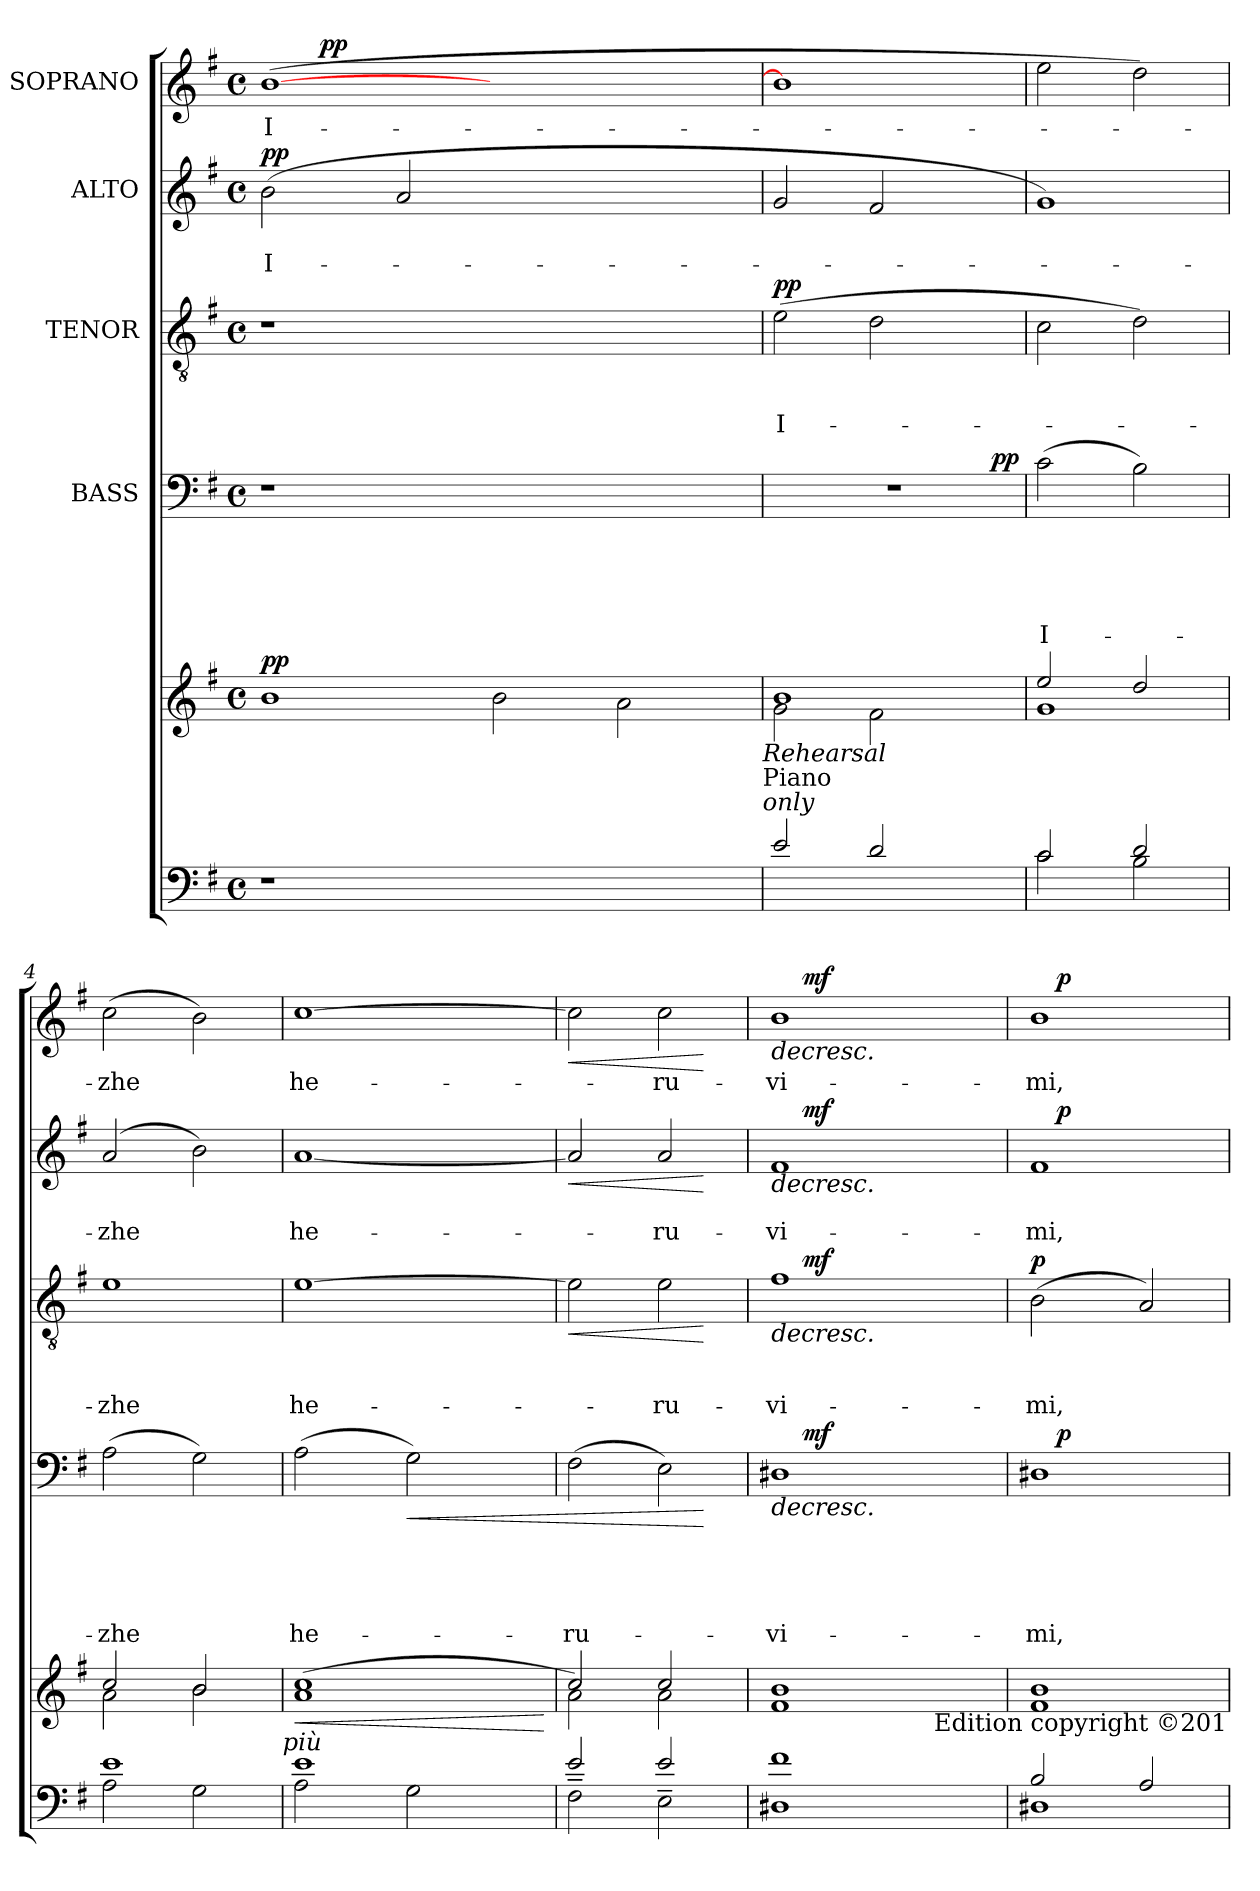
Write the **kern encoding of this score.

**kern	**kern	**dynam	**kern	**text	**text	**text	**text	**text	**dynam	**kern	**text	**text	**text	**dynam	**kern	**text	**text	**dynam	**kern	**text	**dynam
*part5	*part5	*part5	*part4	*part4	*part4	*part4	*part4	*part4	*part4	*part3	*part3	*part3	*part3	*part3	*part2	*part2	*part2	*part2	*part1	*part1	*part1
*staff6	*staff5	*staff5/6	*staff4	*staff4	*staff4	*staff4	*staff4	*staff4	*staff4	*staff3	*staff3	*staff3	*staff3	*staff3	*staff2	*staff2	*staff2	*staff2	*staff1	*staff1	*staff1
*	*	*	*I"BASS	*	*	*	*	*	*	*I"TENOR	*	*	*	*	*I"ALTO	*	*	*	*I"SOPRANO	*	*
!!LO:PB:g=z
*clefF4	*clefG2	*	*clefF4	*	*	*	*	*	*	*clefGv2	*	*	*	*	*clefG2	*	*	*	*clefG2	*	*
*k[f#]	*k[f#]	*	*k[f#]	*	*	*	*	*	*	*k[f#]	*	*	*	*	*k[f#]	*	*	*	*k[f#]	*	*
*G:	*G:	*	*G:	*	*	*	*	*	*	*G:	*	*	*	*	*G:	*	*	*	*G:	*	*
*M4/4	*M4/4	*	*M4/4	*	*	*	*	*	*	*M4/4	*	*	*	*	*M4/4	*	*	*	*M4/4	*	*
*met(c)	*met(c)	*	*met(c)	*	*	*	*	*	*	*met(c)	*	*	*	*	*met(c)	*	*	*	*met(c)	*	*
=1	=1	=1	=1	=1	=1	=1	=1	=1	=1	=1	=1	=1	=1	=1	=1	=1	=1	=1	=1	=1	=1
!	!	!LO:DY:a	!	!	!	!	!	!	!	!	!	!	!	!	!	!	!LO:LY:b:rj	!LO:DY:a	!	!LO:LY:b:rj	!
*	*	*	*	*	*	*	*	*	*	*	*	*	*	*	*	*	*	*	*^	*	*
1r	1b	pp	1r	.	.	.	.	.	.	1r	.	.	.	.	(>2b\	.	I-	pp	(>[>1b	8ryy	I-	.
.	.	.	.	.	.	.	.	.	.	.	.	.	.	.	.	.	.	.	.	32ryy	.	.
!	!	!	!	!	!	!	!	!	!	!	!	!	!	!	!	!	!	!	!	!	!	!LO:DY:a
.	.	.	.	.	.	.	.	.	.	.	.	.	.	.	.	.	.	.	.	1ryy	.	pp
.	.	.	.	.	.	.	.	.	.	.	.	.	.	.	2a/	.	.	.	.	.	.	.
1ryy	2b\	.	1ryy	.	.	.	.	.	.	1ryy	.	.	.	.	1ryy	.	.	.	1ryy	.	.	.
.	.	.	.	.	.	.	.	.	.	.	.	.	.	.	.	.	.	.	.	2ryy	.	.
.	2a\	.	.	.	.	.	.	.	.	.	.	.	.	.	.	.	.	.	.	.	.	.
.	.	.	.	.	.	.	.	.	.	.	.	.	.	.	.	.	.	.	.	4ryy	.	.
.	.	.	.	.	.	.	.	.	.	.	.	.	.	.	.	.	.	.	.	16.ryy	.	.
!	!LO:TX:b:i:t=Rehearsal	!	!	!	!	!	!	!	!	!	!	!	!	!	!	!	!	!	!	!	!	!
!	!LO:TX:b:t=Piano	!	!	!	!	!	!	!	!	!	!	!	!	!	!	!	!	!	!	!	!	!
!	!LO:TX:b:i:t=only	!	!	!	!	!	!	!	!	!	!	!	!	!	!	!	!	!	!	!	!	!
=2	=2	=2	=2	=2	=2	=2	=2	=2	=2	=2	=2	=2	=2	=2	=2	=2	=2	=2	=2	=2	=2	=2
*	*^	*	*	*	*	*	*	*	*	*	*	*	*	*	*	*	*	*	*	*	*	*
!	!	!	!	!	!	!	!	!	!	!	!	!	!	!LO:LY:b:rj	!LO:DY:a	!	!	!	!	!	!	!	!
*	*	*	*	*^	*	*	*	*	*	*	*	*	*	*	*	*	*	*	*	*v	*v	*	*
2e/	1b	2g\	.	1r	2ryy	.	.	.	.	.	.	(>2e\	.	.	I-	pp	2g/	.	.	.	1b]	.	.
2d/	.	2f#\	.	.	4ryy	.	.	.	.	.	.	2d\	.	.	.	.	2f#/	.	.	.	.	.	.
.	.	.	.	.	8ryy	.	.	.	.	.	.	.	.	.	.	.	.	.	.	.	.	.	.
.	.	.	.	.	32ryy	.	.	.	.	.	.	.	.	.	.	.	.	.	.	.	.	.	.
!	!	!	!	!	!	!	!	!	!	!	!LO:DY:a	!	!	!	!	!	!	!	!	!	!	!	!
.	.	.	.	.	16.ryy	.	.	.	.	.	pp	.	.	.	.	.	.	.	.	.	.	.	.
=3	=3	=3	=3	=3	=3	=3	=3	=3	=3	=3	=3	=3	=3	=3	=3	=3	=3	=3	=3	=3	=3	=3	=3
*^	*	*	*	*	*	*	*	*	*	*	*	*	*	*	*	*	*	*	*	*	*	*	*
!	!	!	!	!	!	!	!	!	!	!	!LO:LY:b:rj	!	!	!	!	!	!	!	!	!	!	!	!	!
*	*	*	*	*	*v	*v	*	*	*	*	*	*	*	*	*	*	*	*	*	*	*	*	*	*
2c\	2c/	1g	2ee/	.	(>2c\	.	.	.	.	I-	.	2c\	.	.	.	.	1g)	.	.	.	2ee\	.	.
2B\	2d/	.	2dd/	.	2B\)	.	.	.	.	.	.	2d\)	.	.	.	.	.	.	.	.	2dd\)	.	.
=4	=4	=4	=4	=4	=4	=4	=4	=4	=4	=4	=4	=4	=4	=4	=4	=4	=4	=4	=4	=4	=4	=4	=4
*	*	*	*^	*	*	*	*	*	*	*	*	*	*	*	*	*	*	*	*	*	*	*	*
!	!	!	!	!	!	!	!	!	!	!	!LO:LY:b	!	!	!	!	!LO:LY:b	!	!	!	!LO:LY:b	!	!	!LO:LY:b	!
1e	2A\	2a\	2cc/	2ryy	.	(>2A\	.	.	.	.	-zhe	.	1e	.	.	-zhe	.	(2a/	.	-zhe	.	(>2cc\	-zhe	.
.	2G\	2b\	2ryy	2b/	.	2G\)	.	.	.	.	.	.	.	.	.	.	.	2b\)	.	.	.	2b\)	.	.
!	!	!	!	!LO:TX:b:i:t=più	!	!	!	!	!	!	!	!	!	!	!	!	!	!	!	!	!	!	!	!
=5	=5	=5	=5	=5	=5	=5	=5	=5	=5	=5	=5	=5	=5	=5	=5	=5	=5	=5	=5	=5	=5	=5	=5	=5
!	!	!	!	!	!LO:HP:b	!	!	!	!	!	!LO:LY:b	!	!	!	!	!LO:LY:b	!	!	!	!LO:LY:b	!	!	!LO:LY:b	!
*	*	*	*v	*v	*	*	*	*	*	*	*	*	*	*	*	*	*	*	*	*	*	*	*	*
1e	2A\	16.ryy	(<1a 1cc	<	(>2A\	.	.	.	.	he-	.	[>1e	.	.	he-	.	[<1a	.	he-	.	[>1cc	he-	.
.	.	2ryy	.	.	.	.	.	.	.	.	.	.	.	.	.	.	.	.	.	.	.	.	.
!	!	!	!	!	!	!	!	!	!	!	!LO:HP:b	!	!	!	!	!	!	!	!	!	!	!	!
.	2G\	.	.	.	2G\)	.	.	.	.	.	<	.	.	.	.	.	.	.	.	.	.	.	.
.	.	4ryy	.	.	.	.	.	.	.	.	.	.	.	.	.	.	.	.	.	.	.	.	.
.	.	16.ryy	.	.	.	.	.	.	.	.	.	.	.	.	.	.	.	.	.	.	.	.	.
.	.	16ryy	.	.	.	.	.	.	.	.	.	.	.	.	.	.	.	.	.	.	.	.	.
*v	*v	*	*	*	*	*	*	*	*	*	*	*	*	*	*	*	*	*	*	*	*	*	*
*	*v	*v	*	*	*	*	*	*	*	*	*	*	*	*	*	*	*	*	*	*	*	*
.	.	[	.	.	.	.	.	.	.	.	.	.	.	.	.	.	.	.	.	.	.
=6	=6	=6	=6	=6	=6	=6	=6	=6	=6	=6	=6	=6	=6	=6	=6	=6	=6	=6	=6	=6	=6
*^	*^	*	*	*	*	*	*	*	*	*	*	*	*	*	*	*	*	*	*	*	*
!	!	!	!	!	!	!	!	!	!	!LO:LY:b	!	!	!	!	!	!LO:HP:b	!	!	!	!LO:HP:b	!	!	!LO:HP:b
2F#~<\	2e/	2a\)	2cc/	.	(>2F#\	.	.	.	.	-ru-	.	2e\]	.	.	.	<	2a/]	.	.	<	2cc\]	.	<
!	!	!	!	!	!	!	!	!	!	!	!	!	!	!	!LO:LY:b	!	!	!	!LO:LY:b	!	!	!LO:LY:b	!
2E~<\	2e/	2a\	2cc/	.	2E\)	.	.	.	.	.	.	2e\	.	.	-ru-	.	2a/	.	-ru-	.	2cc\	-ru-	.
*v	*v	*	*	*	*	*	*	*	*	*	*	*	*	*	*	*	*	*	*	*	*	*	*
*	*v	*v	*	*	*	*	*	*	*	*	*	*	*	*	*	*	*	*	*	*	*	*
.	.	.	.	.	.	.	.	.	[	.	.	.	.	[	.	.	.	[	.	.	[
=7	=7	=7	=7	=7	=7	=7	=7	=7	=7	=7	=7	=7	=7	=7	=7	=7	=7	=7	=7	=7	=7
!	!	!	!	!	!	!	!	!LO:LY:b	!LO:HP:b	!	!	!	!LO:LY:b	!LO:HP:b	!	!	!LO:LY:b	!LO:HP:b	!	!LO:LY:b	!LO:HP:b
*	*	*	*^	*	*	*	*	*	*	*^	*	*	*	*	*^	*	*	*	*^	*	*
1D#X 1f#	1f# 1b	.	1D#X	16.ryy	.	.	.	.	-vi-	>	1f#	16.ryy	.	.	-vi-	>	1f#	16.ryy	.	-vi-	>	1b	16.ryy	-vi-	>
!	!	!	!	!	!	!	!	!	!	!LO:DY:a	!	!	!	!	!	!LO:DY:a	!	!	!	!	!LO:DY:a	!	!	!	!LO:DY:a
.	.	.	.	2ryy	.	.	.	.	.	mf	.	2ryy	.	.	.	mf	.	2ryy	.	.	mf	.	2ryy	.	mf
.	.	.	.	4ryy	.	.	.	.	.	.	.	4ryy	.	.	.	.	.	4ryy	.	.	.	.	4ryy	.	.
.	.	.	.	8ryy	.	.	.	.	.	.	.	8ryy	.	.	.	.	.	8ryy	.	.	.	.	8ryy	.	.
.	.	.	.	32ryy	.	.	.	.	.	.	.	32ryy	.	.	.	.	.	32ryy	.	.	.	.	32ryy	.	.
.	.	.	.	.	.	.	.	.	.	]	.	.	.	.	.	]	.	.	.	.	]	.	.	.	]
!!LO:LB:g=z	!!
=8	=8	=8	=8	=8	=8	=8	=8	=8	=8	=8	=8	=8	=8	=8	=8	=8	=8	=8	=8	=8	=8	=8	=8	=8	=8
*^	*^	*	*	*	*	*	*	*	*	*	*	*	*	*	*	*	*	*	*	*	*	*	*	*	*
!	!	!	!	!	!	!	!	!	!	!	!LO:LY:b	!	!	!	!	!	!LO:LY:b	!LO:DY:a	!	!	!	!LO:LY:b	!	!	!	!LO:LY:b	!
*	*	*	*	*	*	*	*	*	*	*	*	*	*v	*v	*	*	*	*	*	*	*	*	*	*	*	*	*
1D#X	2B/	1ryy	1f# 1b	.	1D#X	16ryy	.	.	.	.	-mi,	.	(>2B\	.	.	-mi,	p	1f#	16ryy	.	-mi,	.	1b	16ryy	-mi,	.
!	!	!	!	!	!	!	!	!	!	!	!	!LO:DY:a	!	!	!	!	!	!	!	!	!	!LO:DY:a	!	!	!	!LO:DY:a
.	.	.	.	.	.	2...ryy	.	.	.	.	.	p	.	.	.	.	.	.	2...ryy	.	.	p	.	2...ryy	.	p
.	2A/	.	.	.	.	.	.	.	.	.	.	.	2A/)	.	.	.	.	.	.	.	.	.	.	.	.	.
*	*	*v	*v	*	*	*	*	*	*	*	*	*	*	*	*	*	*	*	*	*	*	*	*	*	*	*
!	!	!LO:TX:b:t=Edition copyright ©201	!	!	!	!	!	!	!	!	!	!	!	!	!	!	!	!	!	!	!	!	!	!	!
*	*	*	*	*	*	*	*	*	*	*	*	*	*	*	*	*	*v	*v	*	*	*	*	*	*	*
*v	*v	*	*	*v	*v	*	*	*	*	*	*	*	*	*	*	*	*	*	*	*	*v	*v	*	*
=	=	=	=	=	=	=	=	=	=	=	=	=	=	=	=	=	=	=	=	=	=
*-	*-	*-	*-	*-	*-	*-	*-	*-	*-	*-	*-	*-	*-	*-	*-	*-	*-	*-	*-	*-	*-
